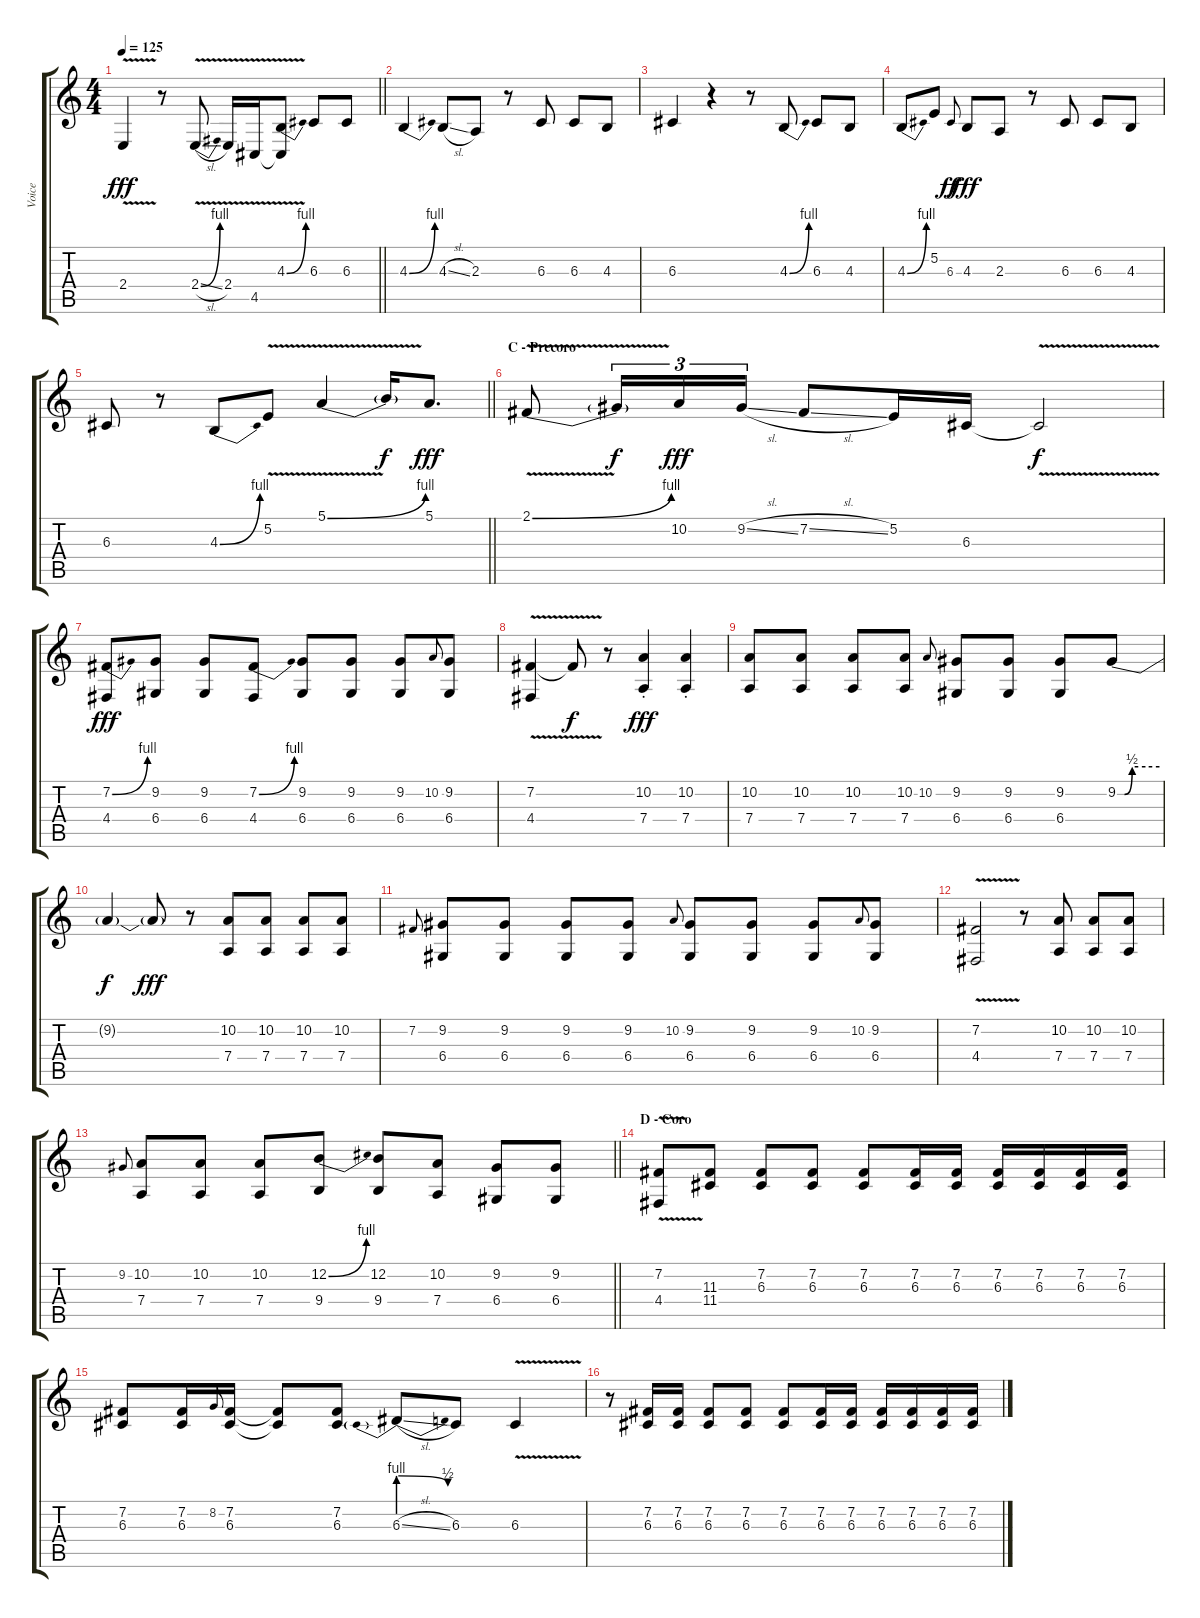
\track ("Voice" "Voice") {instrument sopranosax}
\staff {score tabs}
\tuning (E4 B3 G3 D3 A2 E2) {hide}
\ts (4 4)
\tempo 125
\clef g2
\barLineRight lightlight
\ks c
2.4{v}.4{dy fff} r.8 2.4{be (bend 0 0 60 4) v sl}.8 2.4{v}.16 4.5{v}.16 (4.3{be (bend 0 0 60 4)} 4.5{t}).8 6.3.8 6.3.8 |
4.3{be (bend 0 0 60 4)}.4 4.3{sl}.8 2.3.8 r.8 6.3.8 6.3.8 4.3.8 |
6.3.4 r.4 r.8 4.3{be (bend 0 0 60 4)}.8 6.3.8 4.3.8 |
4.3{be (bend 0 0 60 4)}.8 5.2.8 6.3.8{gr onbeat dy ff} 4.3.8{dy fff} 2.3.8 r.8 6.3.8 6.3.8 4.3.8 |
\barLineRight lightlight
6.3.8 r.8 4.3{be (bend 0 0 60 4)}.8 5.2{v}.8 5.1{be (bend 0 0 60 4) v}.4 5.1{t}.16{dy f} 5.1.8{d dy fff} |
\section ("" "C - Precoro")
2.1{be (bend 0 0 60 4) v}.8 2.1{t}.16{tu (3 2) dy f} 10.2.16{tu (3 2) dy fff} 9.2{sl}.16{tu (3 2)} 7.2{sl}.8 5.2.16 6.3.16 6.3{v t}.2{dy f} |
(7.2{be (bend 0 0 60 4)} 4.4).8{dy fff} (9.2 6.4).8 (9.2 6.4).8 (7.2{be (bend 0 0 60 4)} 4.4).8 (9.2 6.4).8 (9.2 6.4).8 (9.2 6.4).8 10.2.8{gr onbeat} (9.2 6.4).8 |
(7.2{v} 4.4).4 7.2{t}.8{dy f} r.8 (10.2{st} 7.4).4{dy fff} (10.2{st} 7.4).4 |
(10.2 7.4).8 (10.2 7.4).8 (10.2 7.4).8 (10.2 7.4).8 10.2.8{gr onbeat} (9.2 6.4).8 (9.2 6.4).8 (9.2 6.4).8 9.2{be (custom 0 0 10 0 21 2 40 2 60 2)}.8 |
9.2{t}.4{dy f} 9.2{t}.8{dy fff} r.8 (10.2 7.4).8 (10.2 7.4).8 (10.2 7.4).8 (10.2 7.4).8 |
7.2.8{gr onbeat} (9.2 6.4).8 (9.2 6.4).8 (9.2 6.4).8 (9.2 6.4).8 10.2.8{gr onbeat} (9.2 6.4).8 (9.2 6.4).8 (9.2 6.4).8 10.2.8{gr onbeat} (9.2 6.4).8 |
(7.2{v} 4.4).2 r.8 (10.2 7.4).8 (10.2 7.4).8 (10.2 7.4).8 |
\barLineRight lightlight
9.2.8{gr onbeat} (10.2 7.4).8 (10.2 7.4).8 (10.2 7.4).8 (12.2{be (bend 0 0 60 4)} 9.4).8 (12.2 9.4).8 (10.2 7.4).8 (9.2 6.4).8 (9.2 6.4).8 |
\section ("" "D - Coro")
(7.2{v} 4.4).8 (11.3 11.4).8 (7.2 6.3).8 (7.2 6.3).8 (7.2 6.3).8 (7.2 6.3).16 (7.2 6.3).16 (7.2 6.3).16 (7.2 6.3).16 (7.2 6.3).16 (7.2 6.3).16 |
(7.2 6.3).8 (7.2 6.3).16 8.2.8{gr onbeat} (7.2 6.3).16 (7.2{t} 6.3{t}).8 (7.2 6.3).8 6.3{be (prebendrelease 0 4 60 2) sl}.8 6.3.8 6.3{v}.4 |
r.8 (7.2 6.3).16 (7.2 6.3).16 (7.2 6.3).8 (7.2 6.3).8 (7.2 6.3).8 (7.2 6.3).16 (7.2 6.3).16 (7.2 6.3).16 (7.2 6.3).16 (7.2 6.3).16 (7.2 6.3).16
